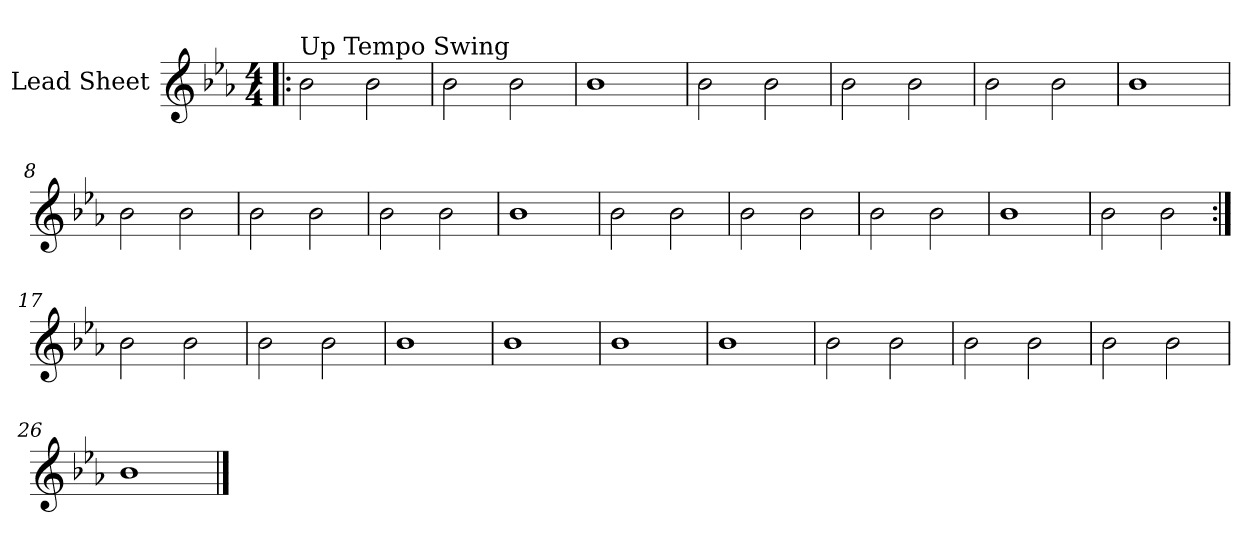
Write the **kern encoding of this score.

**kern
*part1
*staff1
*I"Lead Sheet
*clefG2
*k[b-e-a-]
*E-:
*M4/4
=1!|:
!LO:TX:a:t=Up Tempo Swing
2b-\
2b-\
=2
2b-\
2b-\
=3
1b-
=4
2b-\
2b-\
!!LO:LB:g=z
=5
2b-\
2b-\
=6
2b-\
2b-\
=7
1b-
=8
2b-\
2b-\
!!LO:LB:g=z
=9
2b-\
2b-\
=10
2b-\
2b-\
=11
1b-
=12
2b-\
2b-\
!!LO:LB:g=z
=13
2b-\
2b-\
=14
2b-\
2b-\
=15
1b-
=16
2b-\
2b-\
!!LO:LB:g=z
=17:|!
2b-\
2b-\
=18
2b-\
2b-\
=19
1b-
=20
1b-
!!LO:LB:g=z
=21
1b-
=22
1b-
=23
2b-\
2b-\
=24
2b-\
2b-\
!!LO:LB:g=z
=25
2b-\
2b-\
=26
1b-
==
*-
